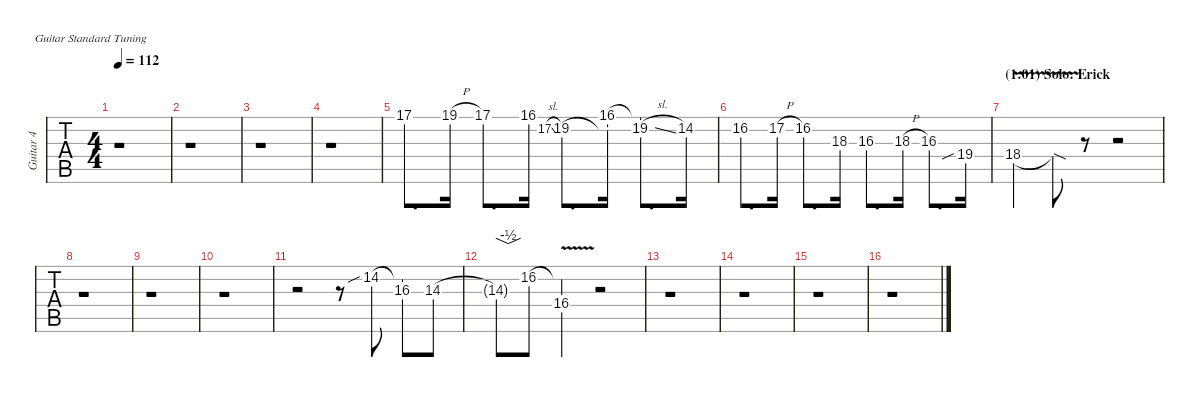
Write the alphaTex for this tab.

\defaultSystemsLayout 4
\hideDynamics
\bracketExtendMode nobrackets
\multiTrackTrackNamePolicy allsystems
\firstSystemTrackNameMode fullname
\otherSystemsTrackNameMode fullname
\otherSystemsTrackNameOrientation horizontal
\track ("Guitar 4" "Guitar 4") {instrument overdrivenguitar}
\staff {tabs}
\tuning (E4 B3 G3 D3 A2 E2)
\ts (4 4)
\scale
0.999728
\tempo 112
\accidentals auto
\clef g2
\ottava regular
\simile none
\ks c
r.1{dy mf} |
\scale
1.00027 r.1 |
\scale
1.00123 r.1 |
\scale
0.998774 r.1 |
\scale
1.00005 17.1.8{d} 19.1{h}.16 17.1.8{d} 16.1{acc #}.16 17.2{sl}.8{gr onbeat} 19.2{acc #}.8{d} (16.1{acc #} 19.2{t acc #}).16 (19.2{sl acc #} 16.1{t acc #}).8{d} 14.2{acc #}.16 |
\scale
0.999946 16.2{acc #}.8{d} 17.2{h}.16 16.2{acc #}.8{d} 18.3{acc #}.16 16.3.8{d} 18.3{h acc #}.16 16.3.8{d} 19.4{sib}.16 |
\section ("" "(1:01) Solo: Erick")
\scale
1.00162 18.4{v acc #}.4 18.4{sod t acc #}.8 r.8 r.2 |
\scale
0.998382 r.1 |
\scale
0.999532 r.1 |
\scale
1.00047 r.1 |
\scale
1.00065 r.2 r.8 14.2{sib acc #}.8 (16.3 14.2{t acc #}).8 14.3.8 |
\scale
0.999354 14.3{t}.8{tbe (dip default 0 0 14.399999999999999 -2 15 -2 30 0)} 16.2{acc #}.8 (16.4{v acc #} 16.2{t acc #}).4 r.2 |
\scale
0.998948 r.1 |
\scale
1.00105 r.1 |
\scale
0.998341 r.1 |
\scale
1.00166 r.1
